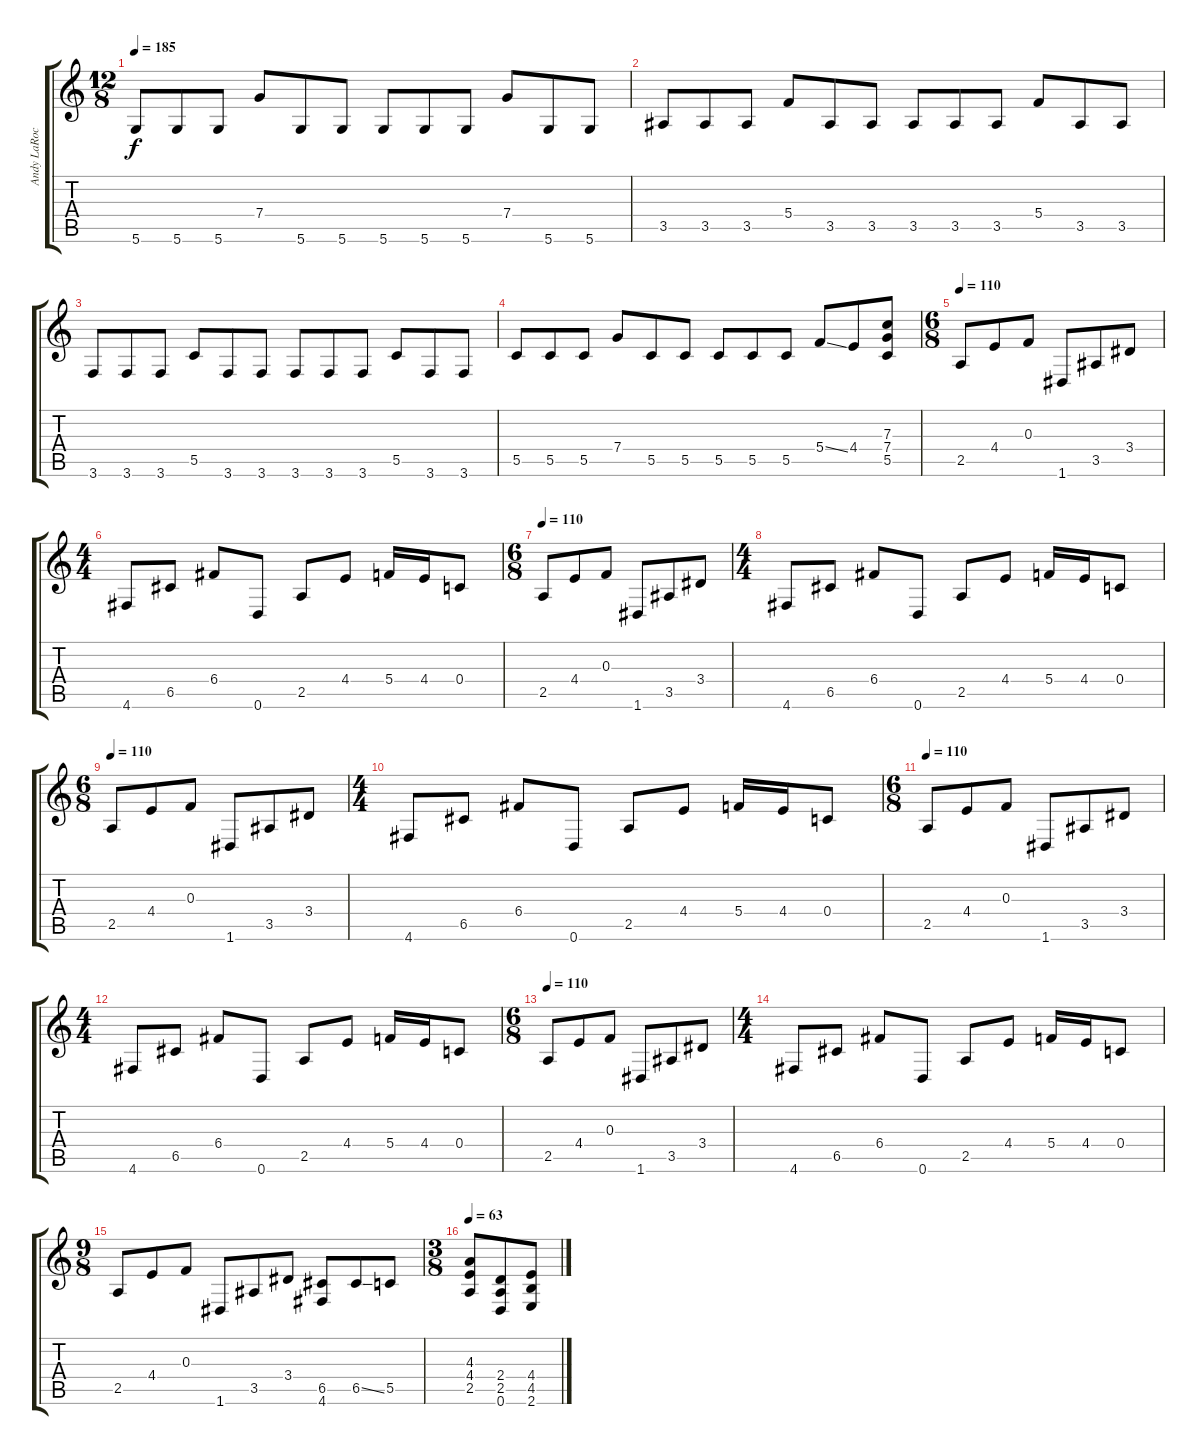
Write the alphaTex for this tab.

\track ("Andy LaRocque" "Andy LaRoc") {instrument distortionguitar}
\staff {score tabs}
\tuning (D4 A3 F3 C3 G2 D2) {hide}
\ts (12 8)
\tempo 185
\clef g2
\ks c
5.6.8{dy f} 5.6.8 5.6.8 7.4.8 5.6.8 5.6.8 5.6.8 5.6.8 5.6.8 7.4.8 5.6.8 5.6.8 |
3.5.8 3.5.8 3.5.8 5.4.8 3.5.8 3.5.8 3.5.8 3.5.8 3.5.8 5.4.8 3.5.8 3.5.8 |
3.6.8 3.6.8 3.6.8 5.5.8 3.6.8 3.6.8 3.6.8 3.6.8 3.6.8 5.5.8 3.6.8 3.6.8 |
5.5.8 5.5.8 5.5.8 7.4.8 5.5.8 5.5.8 5.5.8 5.5.8 5.5.8 5.4{ss}.8 4.4.8 (7.3 7.4 5.5).8 |
\ts (6 8)
\tempo 110
2.5.8{volume 11} 4.4.8 0.3.8 1.6.8 3.5.8 3.4.8 |
\ts (4 4)
4.6.8 6.5.8 6.4.8 0.6.8 2.5.8 4.4.8 5.4.16 4.4.16 0.4.8 |
\ts (6 8)
\tempo 110
2.5.8 4.4.8 0.3.8 1.6.8 3.5.8 3.4.8 |
\ts (4 4)
4.6.8{volume 9} 6.5.8 6.4.8 0.6.8 2.5.8 4.4.8 5.4.16 4.4.16 0.4.8 |
\ts (6 8)
\tempo 110
2.5.8 4.4.8 0.3.8 1.6.8 3.5.8 3.4.8 |
\ts (4 4)
4.6.8 6.5.8 6.4.8 0.6.8 2.5.8 4.4.8 5.4.16 4.4.16 0.4.8 |
\ts (6 8)
\tempo 110
2.5.8 4.4.8 0.3.8 1.6.8 3.5.8 3.4.8 |
\ts (4 4)
4.6.8 6.5.8 6.4.8 0.6.8 2.5.8 4.4.8 5.4.16 4.4.16 0.4.8 |
\ts (6 8)
\tempo 110
2.5.8 4.4.8 0.3.8 1.6.8 3.5.8 3.4.8 |
\ts (4 4)
4.6.8 6.5.8 6.4.8 0.6.8 2.5.8 4.4.8 5.4.16 4.4.16 0.4.8 |
\ts (9 8)
2.5.8 4.4.8 0.3.8 1.6.8 3.5.8 3.4.8 (6.5 4.6).8 6.5{ss}.8 5.5.8 |
\ts (3 8)
\tempo 63
(4.3 4.4 2.5).8{volume 11} (2.4 2.5 0.6).8 (4.4 4.5 2.6).8
